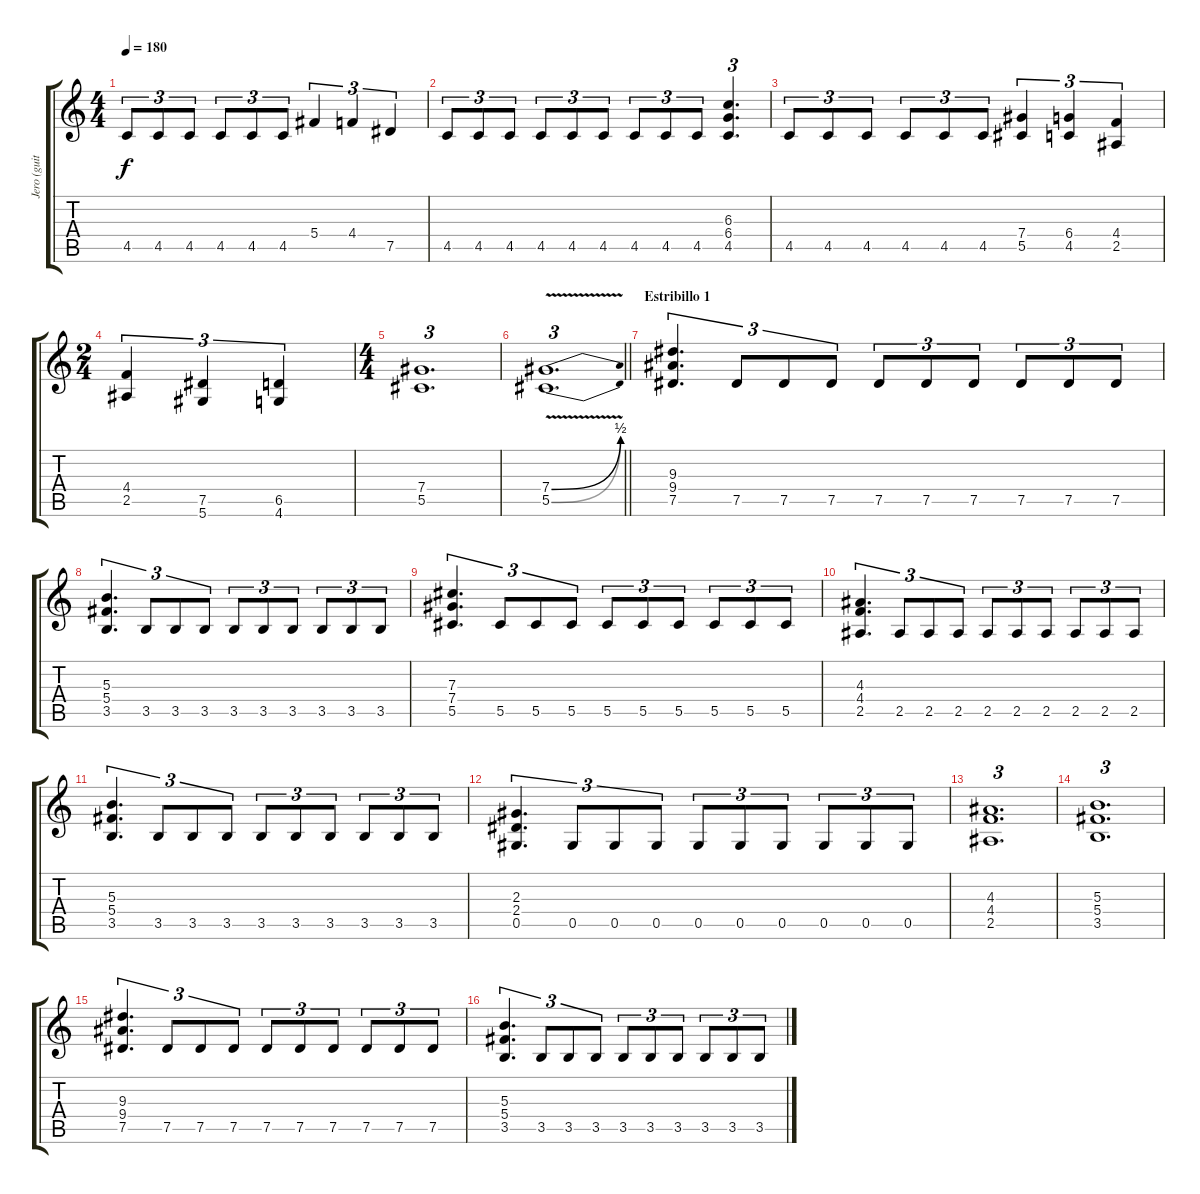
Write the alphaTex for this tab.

\track ("Jero (guitarra)" "Jero (guit") {instrument distortionguitar}
\staff {score tabs}
\tuning (Eb4 Bb3 Gb3 Db3 Ab2 Eb2) {hide}
\ts (4 4)
\tempo 180
\clef g2
\ks c
4.5.8{tu (3 2) dy f} 4.5.8{tu (3 2)} 4.5.8{tu (3 2)} 4.5.8{tu (3 2)} 4.5.8{tu (3 2)} 4.5.8{tu (3 2)} 5.4.4{tu (3 2)} 4.4.4{tu (3 2)} 7.5.4{tu (3 2)} |
4.5.8{tu (3 2)} 4.5.8{tu (3 2)} 4.5.8{tu (3 2)} 4.5.8{tu (3 2)} 4.5.8{tu (3 2)} 4.5.8{tu (3 2)} 4.5.8{tu (3 2)} 4.5.8{tu (3 2)} 4.5.8{tu (3 2)} (6.3 6.4 4.5).4{d tu (3 2)} |
4.5.8{tu (3 2)} 4.5.8{tu (3 2)} 4.5.8{tu (3 2)} 4.5.8{tu (3 2)} 4.5.8{tu (3 2)} 4.5.8{tu (3 2)} (7.4 5.5).4{tu (3 2)} (6.4 4.5).4{tu (3 2)} (4.4 2.5).4{tu (3 2)} |
\ts (2 4)
(4.4 2.5).4{tu (3 2)} (7.5 5.6).4{tu (3 2)} (6.5 4.6).4{tu (3 2)} |
\ts (4 4)
(7.4 5.5).1{d tu (3 2)} |
\barLineRight lightlight
(7.4{be (bend 0 0 60 2)} 5.5{be (bend 0 0 60 2) v}).1{d tu (3 2)} |
\section ("" "Estribillo 1")
(9.3 9.4 7.5).4{d tu (3 2)} 7.5.8{tu (3 2)} 7.5.8{tu (3 2)} 7.5.8{tu (3 2)} 7.5.8{tu (3 2)} 7.5.8{tu (3 2)} 7.5.8{tu (3 2)} 7.5.8{tu (3 2)} 7.5.8{tu (3 2)} 7.5.8{tu (3 2)} |
(5.3 5.4 3.5).4{d tu (3 2)} 3.5.8{tu (3 2)} 3.5.8{tu (3 2)} 3.5.8{tu (3 2)} 3.5.8{tu (3 2)} 3.5.8{tu (3 2)} 3.5.8{tu (3 2)} 3.5.8{tu (3 2)} 3.5.8{tu (3 2)} 3.5.8{tu (3 2)} |
(7.3 7.4 5.5).4{d tu (3 2)} 5.5.8{tu (3 2)} 5.5.8{tu (3 2)} 5.5.8{tu (3 2)} 5.5.8{tu (3 2)} 5.5.8{tu (3 2)} 5.5.8{tu (3 2)} 5.5.8{tu (3 2)} 5.5.8{tu (3 2)} 5.5.8{tu (3 2)} |
(4.3 4.4 2.5).4{d tu (3 2)} 2.5.8{tu (3 2)} 2.5.8{tu (3 2)} 2.5.8{tu (3 2)} 2.5.8{tu (3 2)} 2.5.8{tu (3 2)} 2.5.8{tu (3 2)} 2.5.8{tu (3 2)} 2.5.8{tu (3 2)} 2.5.8{tu (3 2)} |
(5.3 5.4 3.5).4{d tu (3 2)} 3.5.8{tu (3 2)} 3.5.8{tu (3 2)} 3.5.8{tu (3 2)} 3.5.8{tu (3 2)} 3.5.8{tu (3 2)} 3.5.8{tu (3 2)} 3.5.8{tu (3 2)} 3.5.8{tu (3 2)} 3.5.8{tu (3 2)} |
(2.3 2.4 0.5).4{d tu (3 2)} 0.5.8{tu (3 2)} 0.5.8{tu (3 2)} 0.5.8{tu (3 2)} 0.5.8{tu (3 2)} 0.5.8{tu (3 2)} 0.5.8{tu (3 2)} 0.5.8{tu (3 2)} 0.5.8{tu (3 2)} 0.5.8{tu (3 2)} |
(4.3 4.4 2.5).1{d tu (3 2)} |
(5.3 5.4 3.5).1{d tu (3 2)} |
(9.3 9.4 7.5).4{d tu (3 2)} 7.5.8{tu (3 2)} 7.5.8{tu (3 2)} 7.5.8{tu (3 2)} 7.5.8{tu (3 2)} 7.5.8{tu (3 2)} 7.5.8{tu (3 2)} 7.5.8{tu (3 2)} 7.5.8{tu (3 2)} 7.5.8{tu (3 2)} |
(5.3 5.4 3.5).4{d tu (3 2)} 3.5.8{tu (3 2)} 3.5.8{tu (3 2)} 3.5.8{tu (3 2)} 3.5.8{tu (3 2)} 3.5.8{tu (3 2)} 3.5.8{tu (3 2)} 3.5.8{tu (3 2)} 3.5.8{tu (3 2)} 3.5.8{tu (3 2)}
